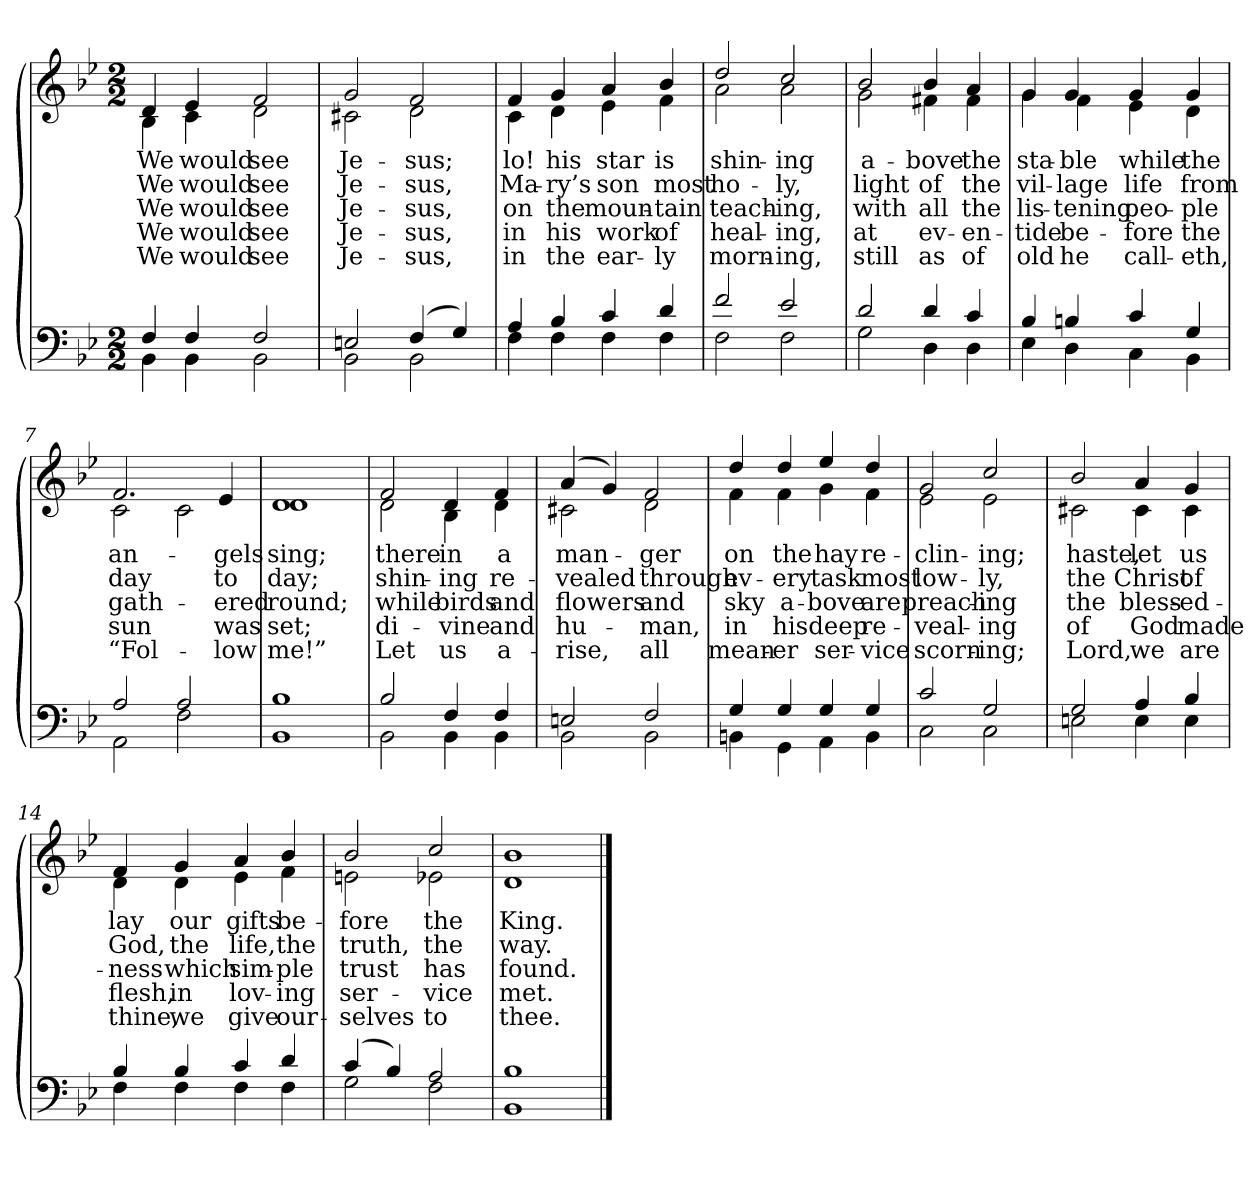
**kern	**kern	**text	**text	**text	**text	**text
*part2	*part1	*part1	*part1	*part1	*part1	*part1
*staff2	*staff1	*staff1	*staff1	*staff1	*staff1	*staff1
*clefF4	*clefG2	*	*	*	*	*
*k[b-e-]	*k[b-e-]	*	*	*	*	*
*M2/2	*M2/2	*	*	*	*	*
=1	=1	=1	=1	=1	=1	=1
*^	*	*	*	*	*	*
!	!	!LO:TX:b:i:t=Verse	!	!	!	!	!
!	!	!	!LO:LY:b	!LO:LY:b	!LO:LY:b	!LO:LY:b	!LO:LY:b
*	*	*^	*	*	*	*	*
4F/	4BB-\	4d/	4B-\	We	We	We	We	We
!	!	!	!	!LO:LY:b	!LO:LY:b	!LO:LY:b	!LO:LY:b	!LO:LY:b
4F/	4BB-\	4e-/	4c\	would	would	would	would	would
!	!	!	!	!LO:LY:b	!LO:LY:b	!LO:LY:b	!LO:LY:b	!LO:LY:b
2F/	2BB-\	2f/	2d\	see	see	see	see	see
=2	=2	=2	=2	=2	=2	=2	=2	=2
!	!	!	!	!LO:LY:b	!LO:LY:b	!LO:LY:b	!LO:LY:b	!LO:LY:b
2En/	2BB-\	2g/	2c#X\	Je-	Je-	Je-	Je-	Je-
!	!	!	!	!LO:LY:b	!LO:LY:b	!LO:LY:b	!LO:LY:b	!LO:LY:b
(>4F/	2BB-\	2f/	2d\	-sus;	-sus,	-sus,	-sus,	-sus,
4G/)	.	.	.	.	.	.	.	.
=3	=3	=3	=3	=3	=3	=3	=3	=3
!	!	!	!	!LO:LY:b	!LO:LY:b	!LO:LY:b	!LO:LY:b	!LO:LY:b
4A/	4F\	4f/	4c\	lo!	Ma-	on	in	in
!	!	!	!	!LO:LY:b	!LO:LY:b	!LO:LY:b	!LO:LY:b	!LO:LY:b
4B-/	4F\	4g/	4d\	his	-ry’s	the	his	the
!	!	!	!	!LO:LY:b	!LO:LY:b	!LO:LY:b	!LO:LY:b	!LO:LY:b
4c/	4F\	4a/	4e-\	star	son	moun-	work	ear-
!	!	!	!	!LO:LY:b	!LO:LY:b	!LO:LY:b	!LO:LY:b	!LO:LY:b
4d/	4F\	4b-/	4f\	is	most	-tain	of	-ly
=4	=4	=4	=4	=4	=4	=4	=4	=4
!	!	!	!	!LO:LY:b	!LO:LY:b	!LO:LY:b	!LO:LY:b	!LO:LY:b
2f/	2F\	2dd/	2a\	shin-	ho-	teach-	heal-	morn-
!	!	!	!	!LO:LY:b	!LO:LY:b	!LO:LY:b	!LO:LY:b	!LO:LY:b
2e-/	2F\	2cc/	2a\	-ing	-ly,	-ing,	-ing,	-ing,
!!LO:LB:g=z	!!
=5	=5	=5	=5	=5	=5	=5	=5	=5
!	!	!	!	!LO:LY:b	!LO:LY:b	!LO:LY:b	!LO:LY:b	!LO:LY:b
2d/	2G\	2b-/	2g\	a-	light	with	at	still
!	!	!	!	!LO:LY:b	!LO:LY:b	!LO:LY:b	!LO:LY:b	!LO:LY:b
4d/	4D\	4b-/	4f#X\	-bove	of	all	ev-	as
!	!	!	!	!LO:LY:b	!LO:LY:b	!LO:LY:b	!LO:LY:b	!LO:LY:b
4c/	4D\	4a/	4f#\	the	the	the	-en-	of
=6	=6	=6	=6	=6	=6	=6	=6	=6
!	!	!	!	!LO:LY:b	!LO:LY:b	!LO:LY:b	!LO:LY:b	!LO:LY:b
4B-/	4E-\	4g/	4g\	sta-	vil-	lis-	-tide	old
!	!	!	!	!LO:LY:b	!LO:LY:b	!LO:LY:b	!LO:LY:b	!LO:LY:b
4Bn/	4D\	4g/	4f\	-ble	-lage	-tening	be-	he
!	!	!	!	!LO:LY:b	!LO:LY:b	!LO:LY:b	!LO:LY:b	!LO:LY:b
4c/	4C\	4g/	4e-\	while	life	peo-	-fore	call-
!	!	!	!	!LO:LY:b	!LO:LY:b	!LO:LY:b	!LO:LY:b	!LO:LY:b
4G/	4BB-i\	4g/	4d\	the	from	-ple	the	-eth,
=7	=7	=7	=7	=7	=7	=7	=7	=7
!	!	!	!	!LO:LY:b	!LO:LY:b	!LO:LY:b	!LO:LY:b	!LO:LY:b
2A/	2AA\	2.f/	2c\	an-	day	gath-	sun	“Fol-
2A/	2F\	.	2c\	.	.	.	.	.
!	!	!	!	!LO:LY:b	!LO:LY:b	!LO:LY:b	!LO:LY:b	!LO:LY:b
.	.	4e-/	.	-gels	to	-ered	was	-low
=8	=8	=8	=8	=8	=8	=8	=8	=8
!	!	!	!	!LO:LY:b	!LO:LY:b	!LO:LY:b	!LO:LY:b	!LO:LY:b
1B-	1BB-	1d	1d	sing;	day;	round;	set;	me!”
!!LO:LB:g=z	!!
=9	=9	=9	=9	=9	=9	=9	=9	=9
!	!	!	!	!LO:LY:b	!LO:LY:b	!LO:LY:b	!LO:LY:b	!LO:LY:b
2B-/	2BB-\	2f/	2d\	there	shin-	while	di-	Let
!	!	!	!	!LO:LY:b	!LO:LY:b	!LO:LY:b	!LO:LY:b	!LO:LY:b
4F/	4BB-\	4d/	4B-\	in	-ing	birds	-vine	us
!	!	!	!	!LO:LY:b	!LO:LY:b	!LO:LY:b	!LO:LY:b	!LO:LY:b
4F/	4BB-\	4f/	4d\	a	re-	and	and	a-
=10	=10	=10	=10	=10	=10	=10	=10	=10
!	!	!	!	!LO:LY:b	!LO:LY:b	!LO:LY:b	!LO:LY:b	!LO:LY:b
2En/	2BB-\	(>4a/	2c#X\	man-	-vealed	flowers	hu-	-rise,
.	.	4g/)	.	.	.	.	.	.
!	!	!	!	!LO:LY:b	!LO:LY:b	!LO:LY:b	!LO:LY:b	!LO:LY:b
2F/	2BB-\	2f/	2d\	-ger	through	and	-man,	all
=11	=11	=11	=11	=11	=11	=11	=11	=11
!	!	!	!	!LO:LY:b	!LO:LY:b	!LO:LY:b	!LO:LY:b	!LO:LY:b
4G/	4BBni\	4dd/	4f\	on	ev-	sky	in	mean-
!	!	!	!	!LO:LY:b	!LO:LY:b	!LO:LY:b	!LO:LY:b	!LO:LY:b
4G/	4GG\	4dd/	4f\	the	-ery	a-	his	-er
!	!	!	!	!LO:LY:b	!LO:LY:b	!LO:LY:b	!LO:LY:b	!LO:LY:b
4G/	4AA\	4ee-/	4g\	hay	task	-bove	deep	ser-
!	!	!	!	!LO:LY:b	!LO:LY:b	!LO:LY:b	!LO:LY:b	!LO:LY:b
4G/	4BB\	4dd/	4f\	re-	most	are	re-	-vice
=12	=12	=12	=12	=12	=12	=12	=12	=12
!	!	!	!	!LO:LY:b	!LO:LY:b	!LO:LY:b	!LO:LY:b	!LO:LY:b
2c/	2C\	2g/	2e-\	-clin-	low-	preach-	-veal-	scorn-
!	!	!	!	!LO:LY:b	!LO:LY:b	!LO:LY:b	!LO:LY:b	!LO:LY:b
2G/	2C\	2cc/	2e-\	-ing;	-ly,	-ing	-ing	-ing;
!!LO:LB:g=z	!!
=13	=13	=13	=13	=13	=13	=13	=13	=13
!	!	!	!	!LO:LY:b	!LO:LY:b	!LO:LY:b	!LO:LY:b	!LO:LY:b
2G/	2En\	2b-/	2c#X\	haste,	the	the	of	Lord,
!	!	!	!	!LO:LY:b	!LO:LY:b	!LO:LY:b	!LO:LY:b	!LO:LY:b
4A/	4E\	4a/	4c#\	let	Christ	bless-	God	we
!	!	!	!	!LO:LY:b	!LO:LY:b	!LO:LY:b	!LO:LY:b	!LO:LY:b
4B-/	4E\	4g/	4c#\	us	of	-ed-	made	are
=14	=14	=14	=14	=14	=14	=14	=14	=14
!	!	!	!	!LO:LY:b	!LO:LY:b	!LO:LY:b	!LO:LY:b	!LO:LY:b
4B-/	4F\	4f/	4d\	lay	God,	-ness	flesh,	thine,
!	!	!	!	!LO:LY:b	!LO:LY:b	!LO:LY:b	!LO:LY:b	!LO:LY:b
4B-/	4F\	4g/	4d\	our	the	which	in	we
!	!	!	!	!LO:LY:b	!LO:LY:b	!LO:LY:b	!LO:LY:b	!LO:LY:b
4c/	4F\	4a/	4e-\	gifts	life,	sim-	lov-	give
!	!	!	!	!LO:LY:b	!LO:LY:b	!LO:LY:b	!LO:LY:b	!LO:LY:b
4d/	4F\	4b-/	4f\	be-	the	-ple	-ing	our-
=15	=15	=15	=15	=15	=15	=15	=15	=15
!	!	!	!	!LO:LY:b	!LO:LY:b	!LO:LY:b	!LO:LY:b	!LO:LY:b
(>4c/	2G\	2b-/	2eni\	-fore	truth,	trust	ser-	-selves
4B-/)	.	.	.	.	.	.	.	.
!	!	!	!	!LO:LY:b	!LO:LY:b	!LO:LY:b	!LO:LY:b	!LO:LY:b
2A/	2F\	2cc/	2e-i\	the	the	has	-vice	to
=16	=16	=16	=16	=16	=16	=16	=16	=16
!	!	!	!	!LO:LY:b	!LO:LY:b	!LO:LY:b	!LO:LY:b	!LO:LY:b
1B-	1BB-	1b-	1d	King.	way.	found.	met.	thee.
*v	*v	*	*	*	*	*	*	*
*	*v	*v	*	*	*	*	*
==	==	==	==	==	==	==
*-	*-	*-	*-	*-	*-	*-
